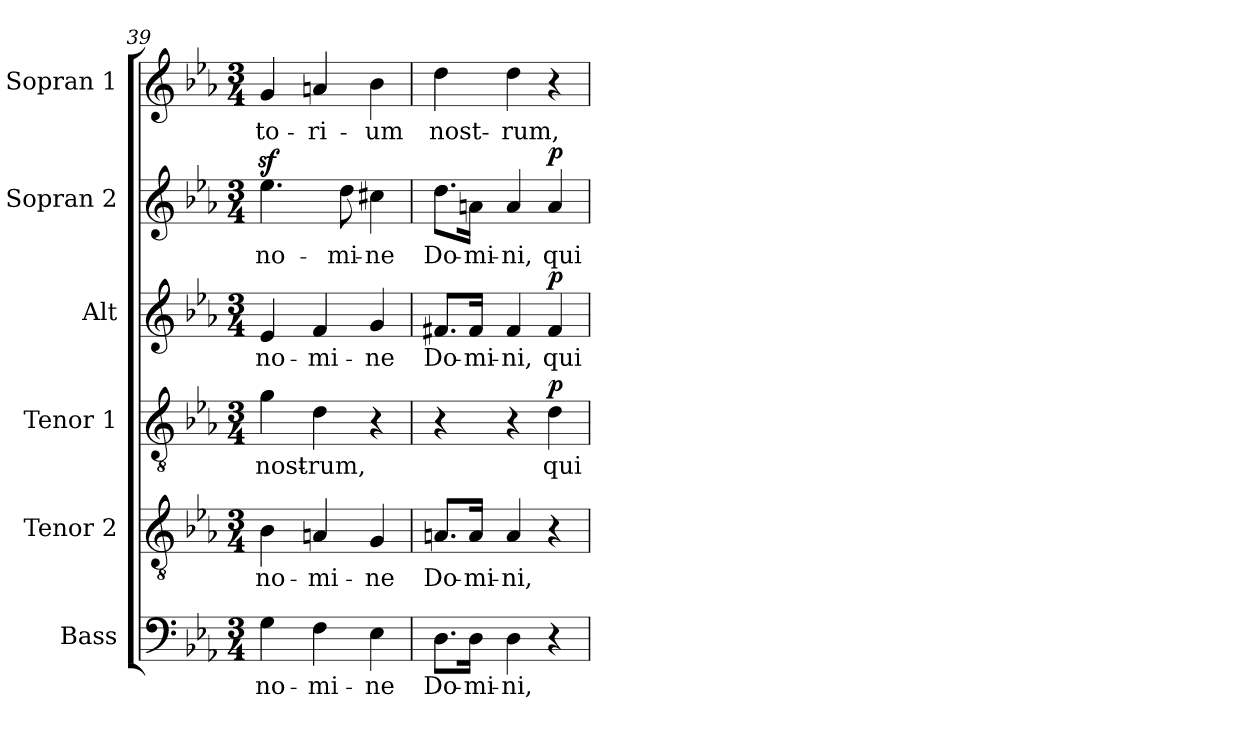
**kern	**text	**kern	**text	**kern	**text	**dynam	**kern	**text	**dynam	**kern	**text	**dynam	**kern	**text
*part6	*part6	*part5	*part5	*part4	*part4	*part4	*part3	*part3	*part3	*part2	*part2	*part2	*part1	*part1
*staff6	*staff6	*staff5	*staff5	*staff4	*staff4	*staff4	*staff3	*staff3	*staff3	*staff2	*staff2	*staff2	*staff1	*staff1
*I"Bass	*	*I"Tenor 2	*	*I"Tenor 1	*	*	*I"Alt	*	*	*I"Sopran 2	*	*	*I"Sopran 1	*
*I'B.	*	*I'T. 2	*	*I'T. 1	*	*	*I'A.	*	*	*I'S. 2	*	*	*I'S. 1	*
*clefF4	*	*clefGv2	*	*clefGv2	*	*	*clefG2	*	*	*clefG2	*	*	*clefG2	*
*k[b-e-a-]	*	*k[b-e-a-]	*	*k[b-e-a-]	*	*	*k[b-e-a-]	*	*	*k[b-e-a-]	*	*	*k[b-e-a-]	*
*E-:	*	*E-:	*	*E-:	*	*	*E-:	*	*	*E-:	*	*	*E-:	*
*M3/4	*	*M3/4	*	*M3/4	*	*	*M3/4	*	*	*M3/4	*	*	*M3/4	*
=39	=39	=39	=39	=39	=39	=39	=39	=39	=39	=39	=39	=39	=39	=39
!	!LO:LY:b	!	!LO:LY:b	!	!LO:LY:b	!	!	!LO:LY:b	!	!	!LO:LY:b	!	!	!LO:LY:b
4G\	no-	4B-\	no-	4g\	nost-	.	4e-/	no-	.	4.ee-z>\	no-	.	4g/	-to-
!	!LO:LY:b	!	!LO:LY:b	!	!LO:LY:b	!	!	!LO:LY:b	!	!	!	!	!	!LO:LY:b
4F\	-mi-	4An/	-mi-	4d\	-rum,	.	4f/	-mi-	.	.	.	.	4an/	-ri-
!	!	!	!	!	!	!	!	!	!	!	!LO:LY:b	!	!	!
.	.	.	.	.	.	.	.	.	.	8dd\	-mi-	.	.	.
!	!LO:LY:b	!	!LO:LY:b	!	!	!	!	!LO:LY:b	!	!	!LO:LY:b	!	!	!LO:LY:b
4E-\	-ne	4G/	-ne	4r	.	.	4g/	-ne	.	4cc#X\	-ne	.	4b-\	-um
=40	=40	=40	=40	=40	=40	=40	=40	=40	=40	=40	=40	=40	=40	=40
!	!LO:LY:b	!	!LO:LY:b	!	!	!	!	!LO:LY:b	!	!	!LO:LY:b	!	!	!LO:LY:b
8.D\L	Do-	8.An/L	Do-	4r	.	.	8.f#X/L	Do-	.	8.dd\L	Do-	.	4dd\	nost-
!	!LO:LY:b	!	!LO:LY:b	!	!	!	!	!LO:LY:b	!	!	!LO:LY:b	!	!	!
16D\Jk	-mi-	16A/Jk	-mi-	.	.	.	16f#/Jk	-mi-	.	16an\Jk	-mi-	.	.	.
!	!LO:LY:b	!	!LO:LY:b	!	!	!	!	!LO:LY:b	!	!	!LO:LY:b	!	!	!LO:LY:b
4D\	-ni,	4A/	-ni,	4r	.	.	4f#/	-ni,	.	4a/	-ni,	.	4dd\	-rum,
!	!	!	!	!	!LO:LY:b	!LO:DY:a	!	!LO:LY:b	!LO:DY:a	!	!LO:LY:b	!LO:DY:a	!	!
4r	.	4r	.	4d\	qui	p	4f#/	qui	p	4a/	qui	p	4r	.
=	=	=	=	=	=	=	=	=	=	=	=	=	=	=
*-	*-	*-	*-	*-	*-	*-	*-	*-	*-	*-	*-	*-	*-	*-
